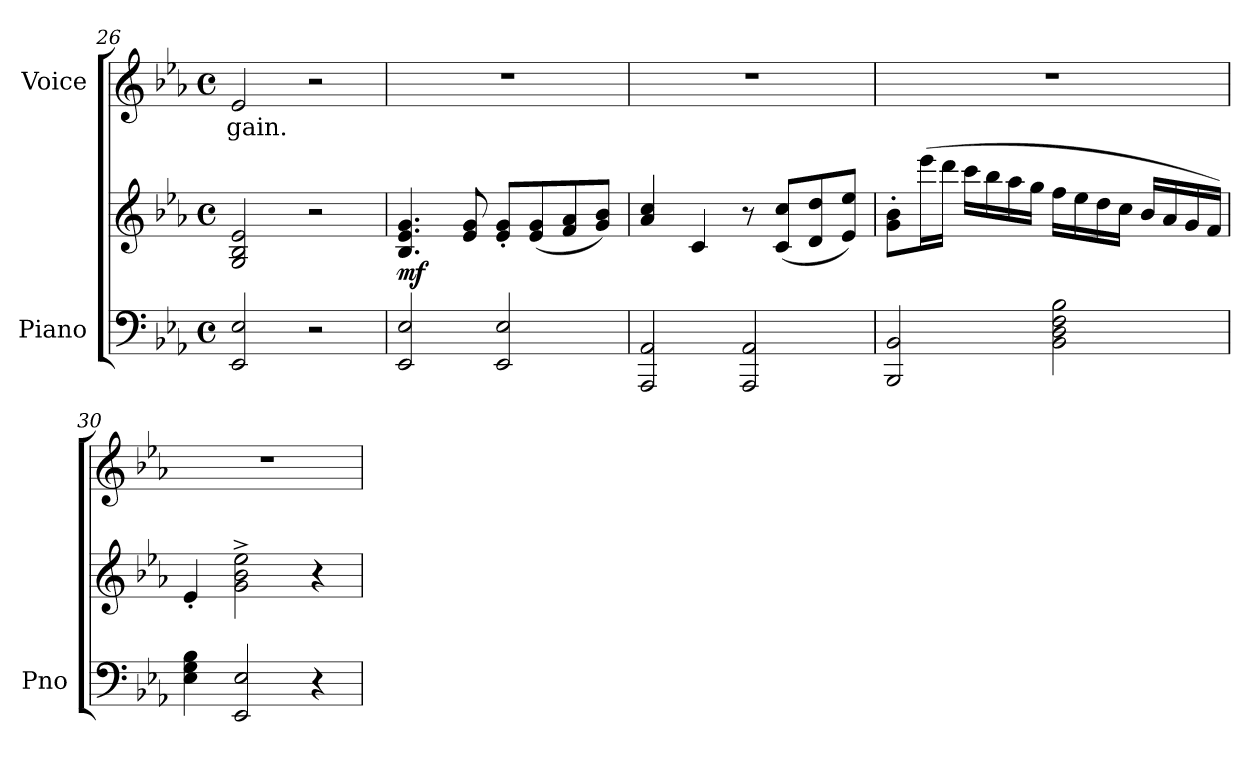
**kern	**kern	**dynam	**kern	**text
*part2	*part2	*part2	*part1	*part1
*staff3	*staff2	*staff2/3	*staff1	*staff1
*I"Piano	*	*	*I"Voice	*
*I'Pno	*	*	*	*
*clefF4	*clefG2	*	*clefG2	*
*k[b-e-a-]	*k[b-e-a-]	*	*k[b-e-a-]	*
*M4/4	*M4/4	*	*M4/4	*
*met(c)	*met(c)	*	*met(c)	*
=26	=26	=26	=26	=26
2EE-/ 2E-/	2G/ 2B-/ 2e-/	.	2e-/	-gain.
2r	2r	.	2r	.
=27	=27	=27	=27	=27
!	!	!LO:DY:b	!	!
2EE-/ 2E-/	4.B-/ 4.e-/ 4.g/	mf	1r	.
.	8e-/ 8g/	.	.	.
2EE-/ 2E-/	8e-/' 8g/'L	.	.	.
.	(8e-/ 8g/	.	.	.
.	8f/ 8a-/	.	.	.
.	8g/ 8b-/J)	.	.	.
=28	=28	=28	=28	=28
2AAA-/ 2AA-/	4a-/ 4cc/	.	1r	.
.	4c/	.	.	.
2AAA-/ 2AA-/	8r	.	.	.
.	(8c/ 8cc/L	.	.	.
.	8d/ 8dd/	.	.	.
.	8e-/ 8ee-/J)	.	.	.
=29	=29	=29	=29	=29
2BBB-/ 2BB-/	8g\' 8b-\'L	.	1r	.
.	(16eee-\L	.	.	.
.	16ddd\JJ	.	.	.
.	16ccc\LL	.	.	.
.	16bb-\	.	.	.
.	16aa-\	.	.	.
.	16gg\JJ	.	.	.
2BB-\ 2D\ 2F\ 2B-\	16ff\LL	.	.	.
.	16ee-\	.	.	.
.	16dd\	.	.	.
.	16cc\JJ	.	.	.
.	16b-/LL	.	.	.
.	16a-/	.	.	.
.	16g/	.	.	.
.	16f/JJ)	.	.	.
=30	=30	=30	=30	=30
4E-\ 4G\ 4B-\	4e-'/	.	1r	.
2EE-/ 2E-/	2g\^< 2b-\^< 2ee-\^<	.	.	.
4r	4r	.	.	.
=	=	=	=	=
*-	*-	*-	*-	*-
